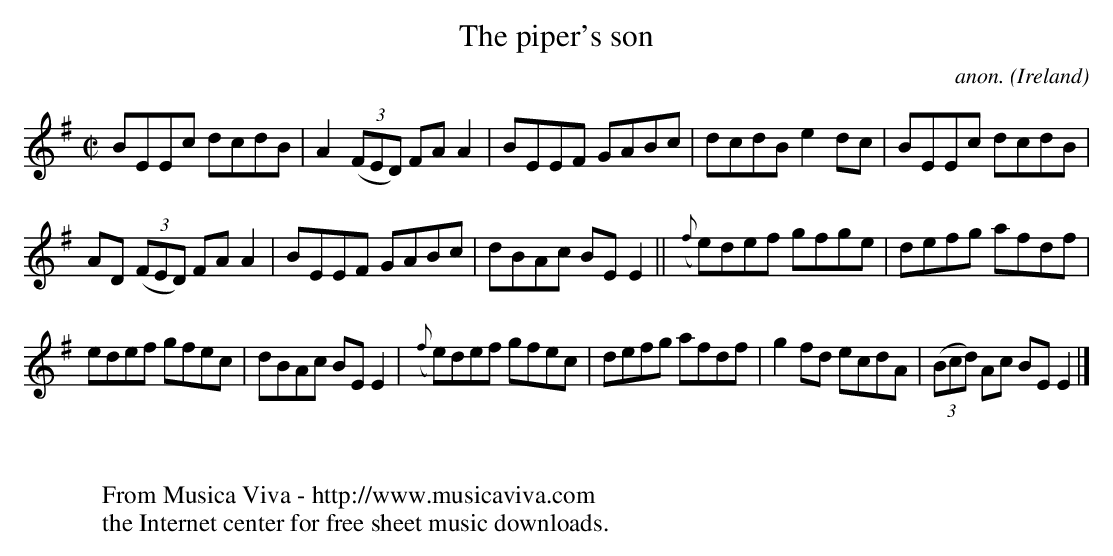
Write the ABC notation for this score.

X:1
T:The piper's son
C:anon.
O:Ireland
M:C|
L:1/8
K:Em
BEEc dcdB|A2(3(FED) FAA2|BEEF GABc|dcdB e2dc|BEEc dcdB|
AD (3(FED) FAA2|BEEF GABc|dBAc BEE2||({f}e)def gfge|defg afdf|
edef gfec|dBAc BEE2|({f}e)def gfec|defg afdf|g2fd ecdA|(3(Bcd) Ac BEE2|]
W:
W:
W:  From Musica Viva - http://www.musicaviva.com
W:  the Internet center for free sheet music downloads.
